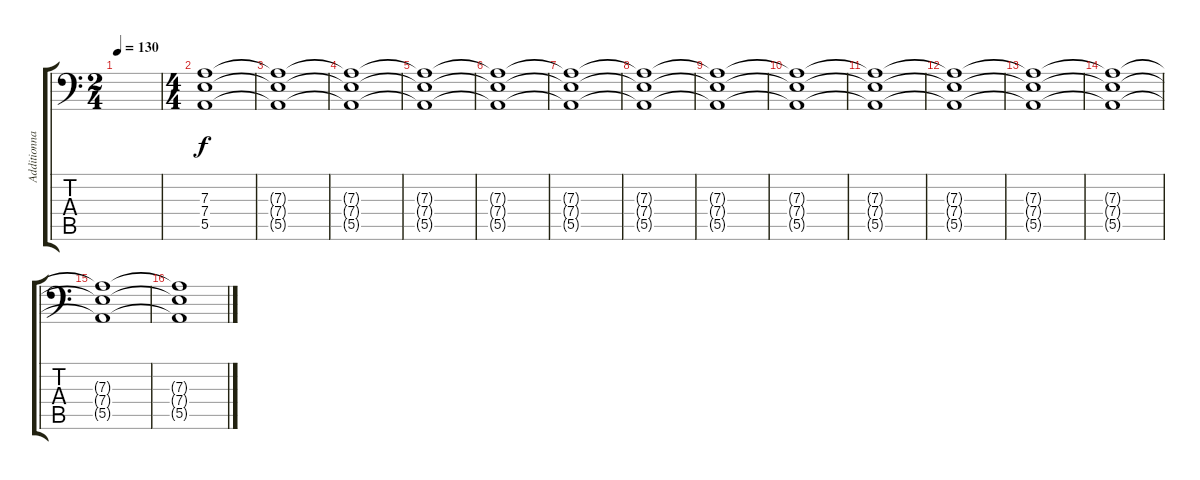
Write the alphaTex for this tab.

\track ("Additionnal" "Additionna") {instrument stringensemble1}
\staff {score tabs}
\tuning (B3 G3 D3 A2 E2 A1) {hide}
\ts (2 4)
\tempo 130
\clef f4
\ks c
|
\ts (4 4)
(7.3 7.4 5.5).1 |
(7.3{t} 7.4{t} 5.5{t}).1 |
(7.3{t} 7.4{t} 5.5{t}).1 |
(7.3{t} 7.4{t} 5.5{t}).1 |
(7.3{t} 7.4{t} 5.5{t}).1 |
(7.3{t} 7.4{t} 5.5{t}).1 |
(7.3{t} 7.4{t} 5.5{t}).1 |
(7.3{t} 7.4{t} 5.5{t}).1 |
(7.3{t} 7.4{t} 5.5{t}).1 |
(7.3{t} 7.4{t} 5.5{t}).1 |
(7.3{t} 7.4{t} 5.5{t}).1 |
(7.3{t} 7.4{t} 5.5{t}).1 |
(7.3{t} 7.4{t} 5.5{t}).1 |
(7.3{t} 7.4{t} 5.5{t}).1 |
(7.3{t} 7.4{t} 5.5{t}).1
